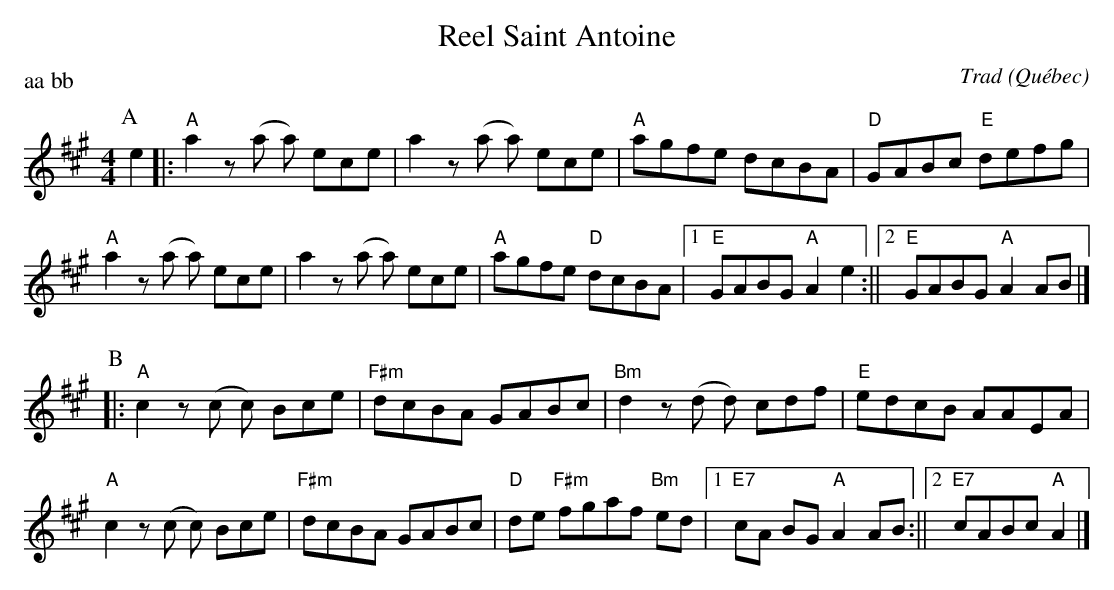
X:1
T:Reel Saint Antoine
C:Trad
O:Québec
P:aa bb
M:4/4
L:1/8
K:Amaj
P:A
e2 |: "A" a2 z(a a) ece |a2 z(a a) ece| "A" agfe dcBA | "D" GABc "E"defg|
"A" a2 z(a a) ece | a2 z(a a) ece | "A"agfe "D"dcBA|1"E"GABG "A" A2 e2:||2"E"GABG "A" A2 AB |]
P:B
|: "A" c2 z(c c) Bce | "F#m"dcBA GABc | "Bm"d2 z(d d) cdf| "E"edcB AAEA|
"A" c2 z(c c) Bce| "F#m"dcBA GABc| "D"de "F#m"fgaf "Bm"ed |1"E7" cA BG "A"A2 AB:||2 "E7" cABc "A"A2|]
